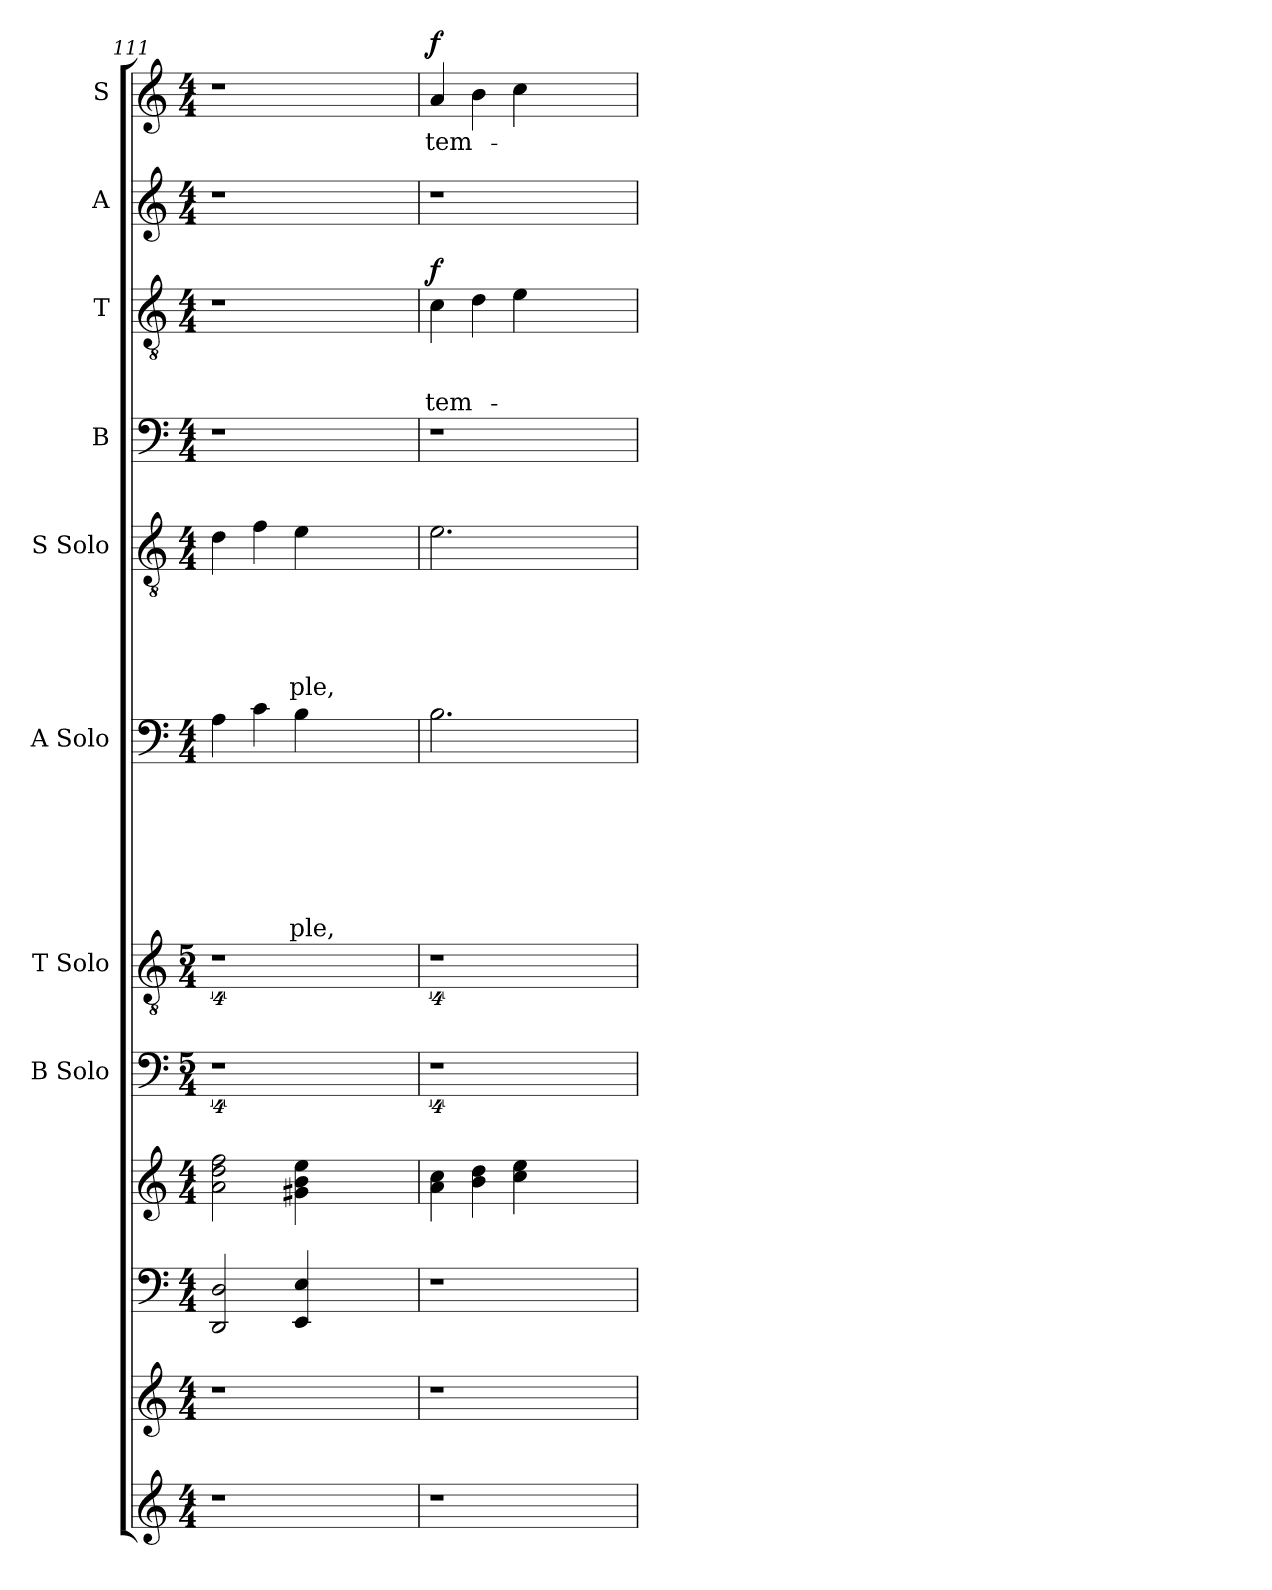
**kern	**kern	**kern	**kern	**kern	**kern	**kern	**text	**text	**text	**text	**text	**text	**text	**kern	**text	**text	**text	**text	**text	**kern	**kern	**text	**text	**text	**dynam	**kern	**kern	**text	**dynam
*part12	*part11	*part10	*part9	*part8	*part7	*part6	*part6	*part6	*part6	*part6	*part6	*part6	*part6	*part5	*part5	*part5	*part5	*part5	*part5	*part4	*part3	*part3	*part3	*part3	*part3	*part2	*part1	*part1	*part1
*staff12	*staff11	*staff10	*staff9	*staff8	*staff7	*staff6	*staff6	*staff6	*staff6	*staff6	*staff6	*staff6	*staff6	*staff5	*staff5	*staff5	*staff5	*staff5	*staff5	*staff4	*staff3	*staff3	*staff3	*staff3	*staff3	*staff2	*staff1	*staff1	*staff1
*	*	*	*	*I"B Solo	*I"T Solo	*I"A Solo	*	*	*	*	*	*	*	*I"S Solo	*	*	*	*	*	*I"B	*I"T	*	*	*	*	*I"A	*I"S	*	*
*clefG2	*clefG2	*clefF4	*clefG2	*clefF4	*clefGv2	*clefF4	*	*	*	*	*	*	*	*clefGv2	*	*	*	*	*	*clefF4	*clefGv2	*	*	*	*	*clefG2	*clefG2	*	*
*k[]	*k[]	*k[]	*k[]	*k[]	*k[]	*k[]	*	*	*	*	*	*	*	*k[]	*	*	*	*	*	*k[]	*k[]	*	*	*	*	*k[]	*k[]	*	*
*C:	*C:	*C:	*C:	*C:	*C:	*C:	*	*	*	*	*	*	*	*C:	*	*	*	*	*	*C:	*C:	*	*	*	*	*C:	*C:	*	*
*M4/4	*M4/4	*M4/4	*M4/4	*M5/4	*M5/4	*M4/4	*	*	*	*	*	*	*	*M4/4	*	*	*	*	*	*M4/4	*M4/4	*	*	*	*	*M4/4	*M4/4	*	*
=111	=111	=111	=111	=111	=111	=111	=111	=111	=111	=111	=111	=111	=111	=111	=111	=111	=111	=111	=111	=111	=111	=111	=111	=111	=111	=111	=111	=111	=111
1r	1r	2DD/ 2D/	2a\ 2dd\ 2ff\	4%5r	4%5r	4A\	.	.	.	.	.	.	.	4d\	.	.	.	.	.	1r	1r	.	.	.	.	1r	1r	.	.
.	.	.	.	.	.	4c\	.	.	.	.	.	.	.	4f\	.	.	.	.	.	.	.	.	.	.	.	.	.	.	.
!	!	!	!	!	!	!	!	!	!	!	!	!	!LO:LY:b	!	!	!	!	!	!LO:LY:b	!	!	!	!	!	!	!	!	!	!
.	.	4EE/ 4E/	4g#X\ 4b\ 4ee\	.	.	4B\	.	.	.	.	.	.	-ple,	4e\	.	.	.	.	-ple,	.	.	.	.	.	.	.	.	.	.
.	.	2ryy	2ryy	.	.	2ryy	.	.	.	.	.	.	.	2ryy	.	.	.	.	.	.	.	.	.	.	.	.	.	.	.
4ryy	4ryy	.	.	.	.	.	.	.	.	.	.	.	.	.	.	.	.	.	.	4ryy	4ryy	.	.	.	.	4ryy	4ryy	.	.
=112	=112	=112	=112	=112	=112	=112	=112	=112	=112	=112	=112	=112	=112	=112	=112	=112	=112	=112	=112	=112	=112	=112	=112	=112	=112	=112	=112	=112	=112
!	!	!	!	!	!	!	!	!	!	!	!	!	!	!	!	!	!	!	!	!	!	!	!	!LO:LY:b	!LO:DY:a	!	!	!LO:LY:b	!LO:DY:a
1r	1r	1r	4a\ 4cc\	4%5r	4%5r	2.B\	.	.	.	.	.	.	.	2.e\	.	.	.	.	.	1r	4c\	.	.	tem-	f	1r	4a/	tem-	f
.	.	.	4b\ 4dd\	.	.	.	.	.	.	.	.	.	.	.	.	.	.	.	.	.	4d\	.	.	.	.	.	4b\	.	.
.	.	.	4cc\ 4ee\	.	.	.	.	.	.	.	.	.	.	.	.	.	.	.	.	.	4e\	.	.	.	.	.	4cc\	.	.
.	.	.	2ryy	.	.	2ryy	.	.	.	.	.	.	.	2ryy	.	.	.	.	.	.	2ryy	.	.	.	.	.	2ryy	.	.
4ryy	4ryy	4ryy	.	.	.	.	.	.	.	.	.	.	.	.	.	.	.	.	.	4ryy	.	.	.	.	.	4ryy	.	.	.
=	=	=	=	=	=	=	=	=	=	=	=	=	=	=	=	=	=	=	=	=	=	=	=	=	=	=	=	=	=
*-	*-	*-	*-	*-	*-	*-	*-	*-	*-	*-	*-	*-	*-	*-	*-	*-	*-	*-	*-	*-	*-	*-	*-	*-	*-	*-	*-	*-	*-
